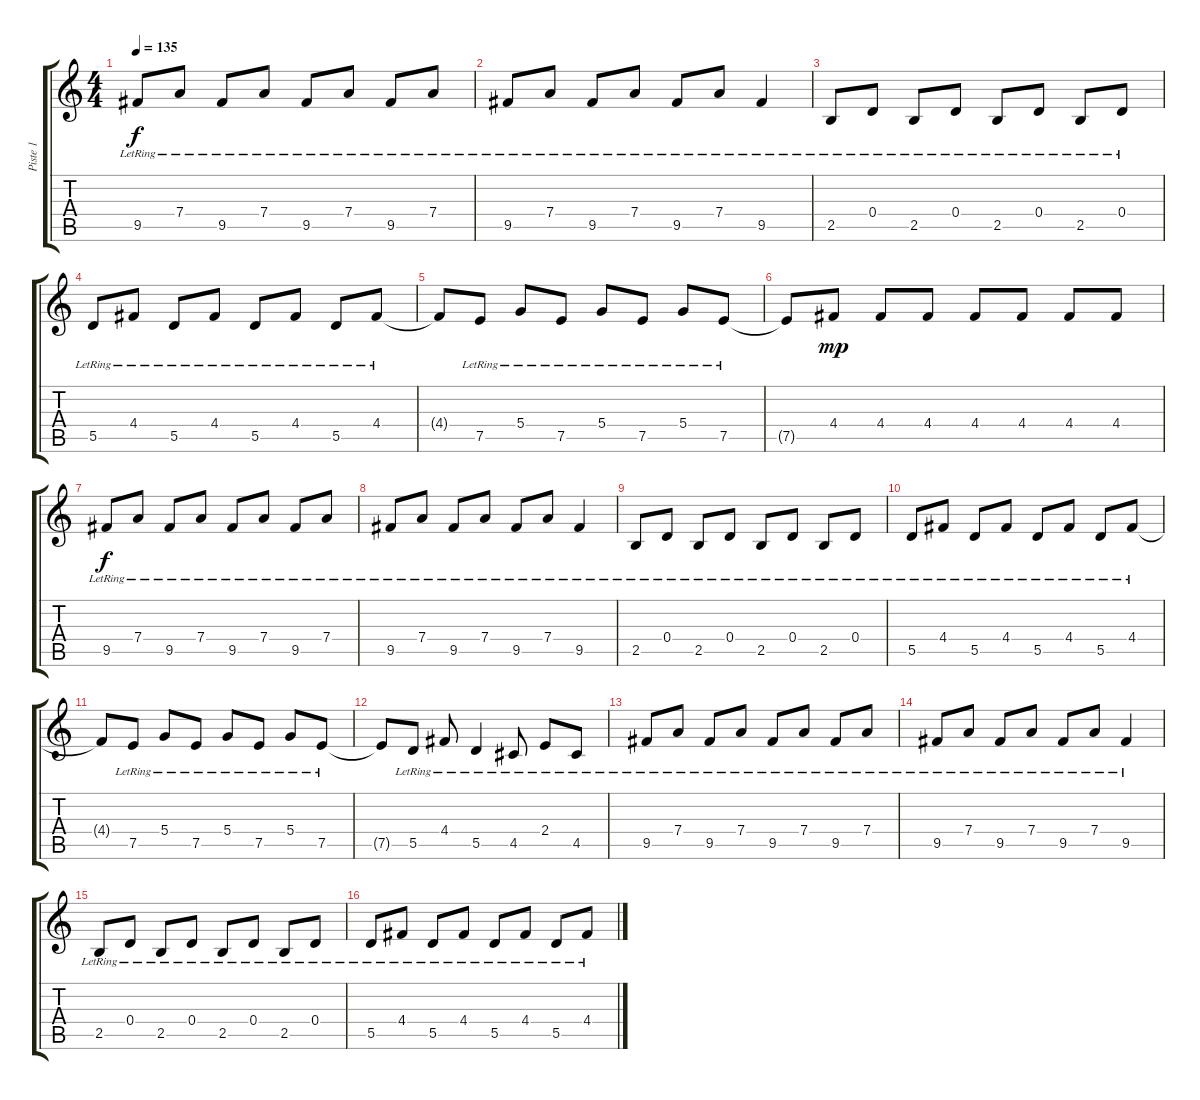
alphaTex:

\track ("Piste 1" "Piste 1") {instrument distortionguitar}
\staff {score tabs}
\tuning (E4 B3 G3 D3 A2 E2) {hide}
\ts (4 4)
\tempo 135
\clef g2
\ks c
9.5{lr}.8{dy f volume 9 instrument electricguitarjazz} 7.4{lr}.8 9.5{lr}.8 7.4{lr}.8 9.5{lr}.8 7.4{lr}.8 9.5{lr}.8 7.4{lr}.8 |
9.5{lr}.8 7.4{lr}.8 9.5{lr}.8 7.4{lr}.8 9.5{lr}.8 7.4{lr}.8 9.5{lr}.4 |
2.5{lr}.8 0.4{lr}.8 2.5{lr}.8 0.4{lr}.8 2.5{lr}.8 0.4{lr}.8 2.5{lr}.8 0.4{lr}.8 |
5.5{lr}.8 4.4{lr}.8 5.5{lr}.8 4.4{lr}.8 5.5{lr}.8 4.4{lr}.8 5.5{lr}.8 4.4{lr}.8 |
4.4{t}.8 7.5{lr}.8 5.4{lr}.8 7.5{lr}.8 5.4{lr}.8 7.5{lr}.8 5.4{lr}.8 7.5{lr}.8 |
7.5{t}.8 4.4.8{dy mp} 4.4.8 4.4.8 4.4.8 4.4.8 4.4.8 4.4.8 |
9.5{lr}.8{dy f} 7.4{lr}.8 9.5{lr}.8 7.4{lr}.8 9.5{lr}.8 7.4{lr}.8 9.5{lr}.8 7.4{lr}.8 |
9.5{lr}.8 7.4{lr}.8 9.5{lr}.8 7.4{lr}.8 9.5{lr}.8 7.4{lr}.8 9.5{lr}.4 |
2.5{lr}.8 0.4{lr}.8 2.5{lr}.8 0.4{lr}.8 2.5{lr}.8 0.4{lr}.8 2.5{lr}.8 0.4{lr}.8 |
5.5{lr}.8 4.4{lr}.8 5.5{lr}.8 4.4{lr}.8 5.5{lr}.8 4.4{lr}.8 5.5{lr}.8 4.4{lr}.8 |
4.4{t}.8 7.5{lr}.8 5.4{lr}.8 7.5{lr}.8 5.4{lr}.8 7.5{lr}.8 5.4{lr}.8 7.5{lr}.8 |
7.5{t}.8 5.5{lr}.8 4.4{lr}.8 5.5{lr}.4 4.5{lr}.8 2.4{lr}.8 4.5{lr}.8 |
9.5{lr}.8 7.4{lr}.8 9.5{lr}.8 7.4{lr}.8 9.5{lr}.8 7.4{lr}.8 9.5{lr}.8 7.4{lr}.8 |
9.5{lr}.8 7.4{lr}.8 9.5{lr}.8 7.4{lr}.8 9.5{lr}.8 7.4{lr}.8 9.5{lr}.4 |
2.5{lr}.8 0.4{lr}.8 2.5{lr}.8 0.4{lr}.8 2.5{lr}.8 0.4{lr}.8 2.5{lr}.8 0.4{lr}.8 |
5.5{lr}.8 4.4{lr}.8 5.5{lr}.8 4.4{lr}.8 5.5{lr}.8 4.4{lr}.8 5.5{lr}.8 4.4{lr}.8
